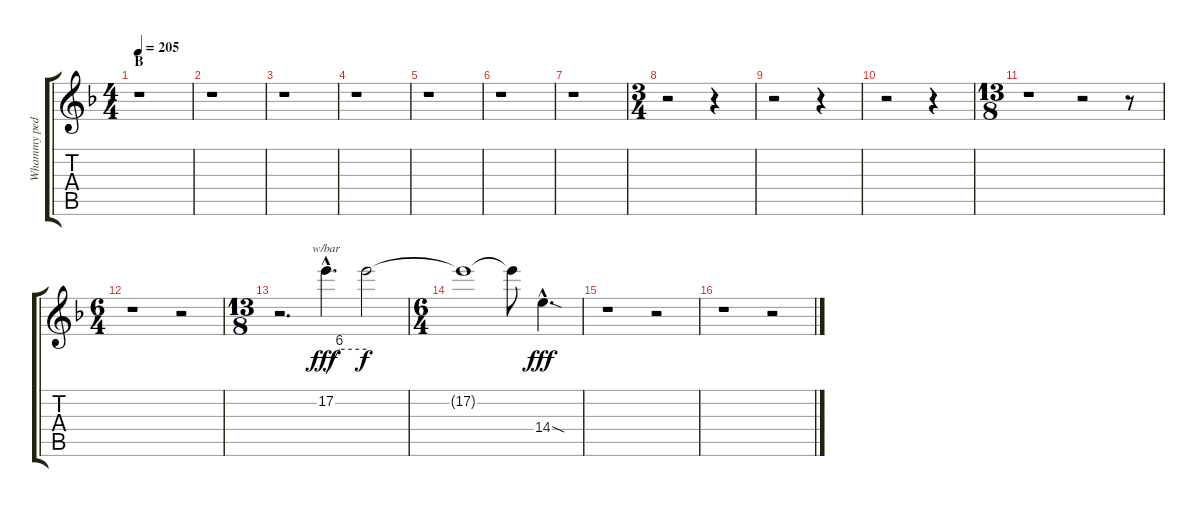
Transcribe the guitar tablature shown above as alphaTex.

\track ("Whammy pedal" "Whammy ped") {instrument distortionguitar}
\staff {score tabs}
\tuning (E4 B3 G3 D3 A2 E2) {hide}
\ts (4 4)
\section ("" "B")
\tempo 205
\clef g2
\ks f
r.1{dy fff} |
r.1 |
r.1 |
r.1 |
r.1 |
r.1 |
r.1 |
\ts (3 4)
r.2 r.4 |
r.2 r.4 |
r.2 r.4 |
\ts (13 8)
r.1 r.2 r.8 |
\ts (6 4)
r.1 r.2 |
\ts (13 8)
r.2{d} 17.2{hac}.4{d tbe (custom default 0 0 20 24 60 24)} 17.2{t}.2{dy f} |
\ts (6 4)
17.2{t}.1 17.2{t}.8 14.4{sod hac}.4{d dy fff} |
r.1 r.2 |
r.1 r.2
